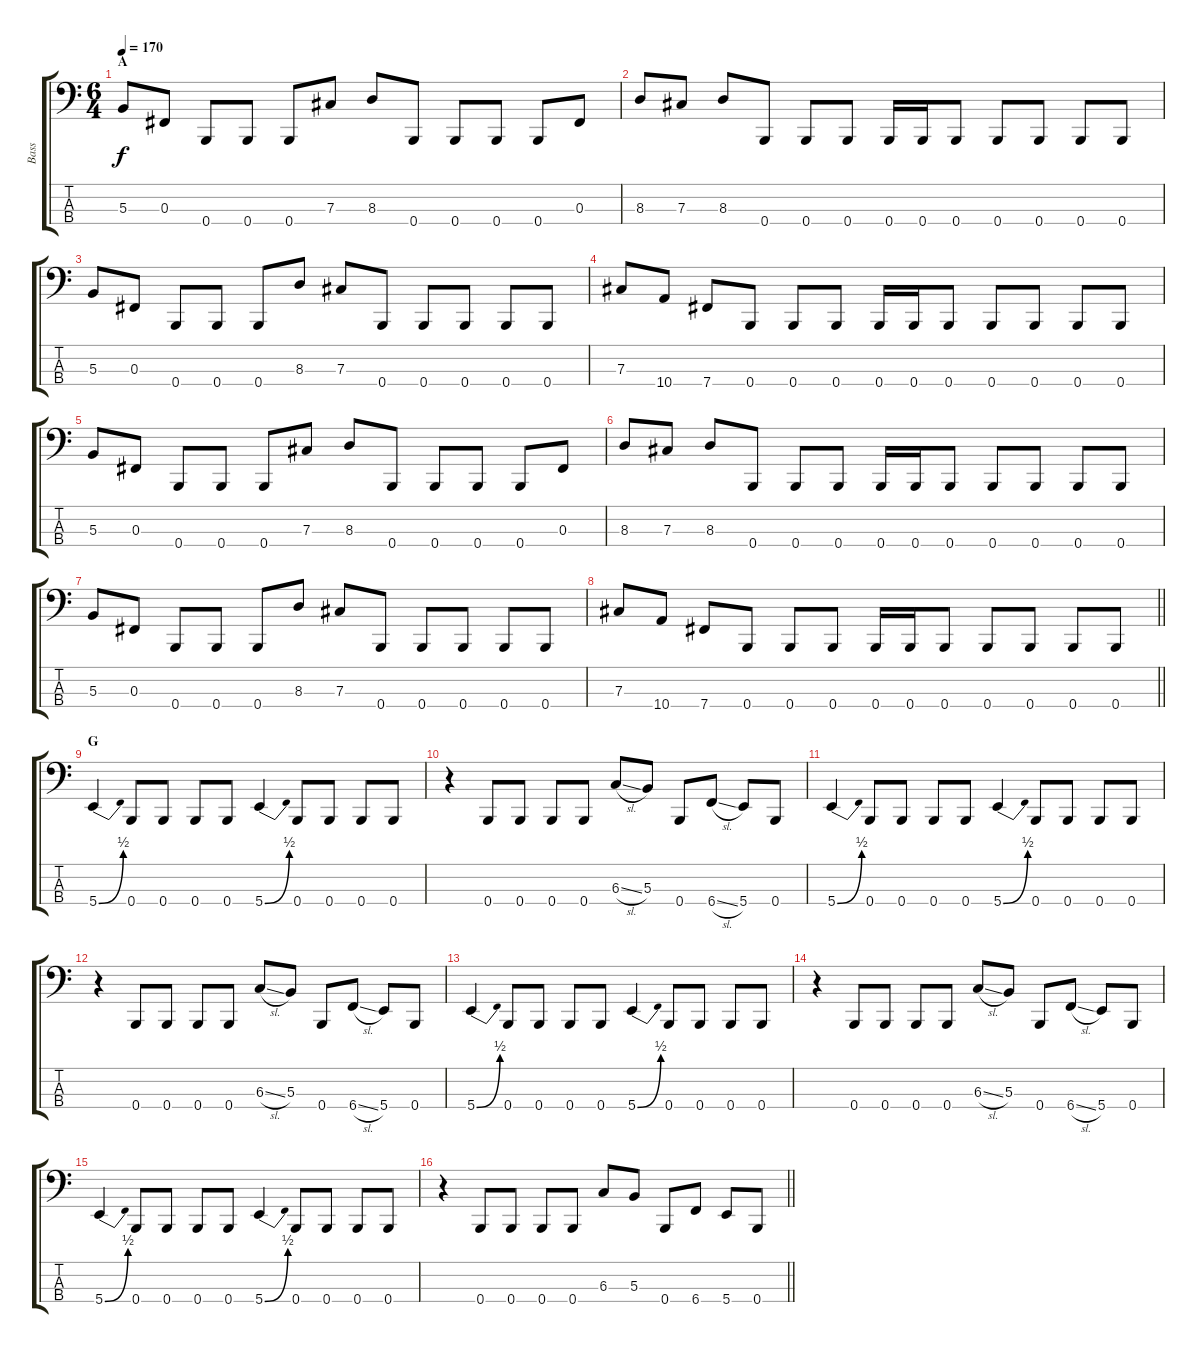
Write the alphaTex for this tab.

\track ("Bass" "Bass") {instrument electricbassfinger}
\staff {score tabs}
\tuning (E2 B1 Gb1 B0) {hide}
\ts (6 4)
\section ("" "A")
\tempo 170
\clef f4
\ks c
5.3.8{dy f} 0.3.8 0.4.8 0.4.8 0.4.8 7.3.8 8.3.8 0.4.8 0.4.8 0.4.8 0.4.8 0.3.8 |
8.3.8 7.3.8 8.3.8 0.4.8 0.4.8 0.4.8 0.4.16 0.4.16 0.4.8 0.4.8 0.4.8 0.4.8 0.4.8 |
5.3.8 0.3.8 0.4.8 0.4.8 0.4.8 8.3.8 7.3.8 0.4.8 0.4.8 0.4.8 0.4.8 0.4.8 |
7.3.8 10.4.8 7.4.8 0.4.8 0.4.8 0.4.8 0.4.16 0.4.16 0.4.8 0.4.8 0.4.8 0.4.8 0.4.8 |
5.3.8 0.3.8 0.4.8 0.4.8 0.4.8 7.3.8 8.3.8 0.4.8 0.4.8 0.4.8 0.4.8 0.3.8 |
8.3.8 7.3.8 8.3.8 0.4.8 0.4.8 0.4.8 0.4.16 0.4.16 0.4.8 0.4.8 0.4.8 0.4.8 0.4.8 |
5.3.8 0.3.8 0.4.8 0.4.8 0.4.8 8.3.8 7.3.8 0.4.8 0.4.8 0.4.8 0.4.8 0.4.8 |
\barLineRight lightlight
7.3.8 10.4.8 7.4.8 0.4.8 0.4.8 0.4.8 0.4.16 0.4.16 0.4.8 0.4.8 0.4.8 0.4.8 0.4.8 |
\section ("" "G")
5.4{be (bend 0 0 60 2)}.4 0.4.8 0.4.8 0.4.8 0.4.8 5.4{be (bend 0 0 60 2)}.4 0.4.8 0.4.8 0.4.8 0.4.8 |
r.4 0.4.8 0.4.8 0.4.8 0.4.8 6.3{sl}.8 5.3.8 0.4.8 6.4{sl}.8 5.4.8 0.4.8 |
5.4{be (bend 0 0 60 2)}.4 0.4.8 0.4.8 0.4.8 0.4.8 5.4{be (bend 0 0 60 2)}.4 0.4.8 0.4.8 0.4.8 0.4.8 |
r.4 0.4.8 0.4.8 0.4.8 0.4.8 6.3{sl}.8 5.3.8 0.4.8 6.4{sl}.8 5.4.8 0.4.8 |
5.4{be (bend 0 0 60 2)}.4 0.4.8 0.4.8 0.4.8 0.4.8 5.4{be (bend 0 0 60 2)}.4 0.4.8 0.4.8 0.4.8 0.4.8 |
r.4 0.4.8 0.4.8 0.4.8 0.4.8 6.3{sl}.8 5.3.8 0.4.8 6.4{sl}.8 5.4.8 0.4.8 |
5.4{be (bend 0 0 60 2)}.4 0.4.8 0.4.8 0.4.8 0.4.8 5.4{be (bend 0 0 60 2)}.4 0.4.8 0.4.8 0.4.8 0.4.8 |
\barLineRight lightlight
r.4 0.4.8 0.4.8 0.4.8 0.4.8 6.3.8 5.3.8 0.4.8 6.4.8 5.4.8 0.4.8
